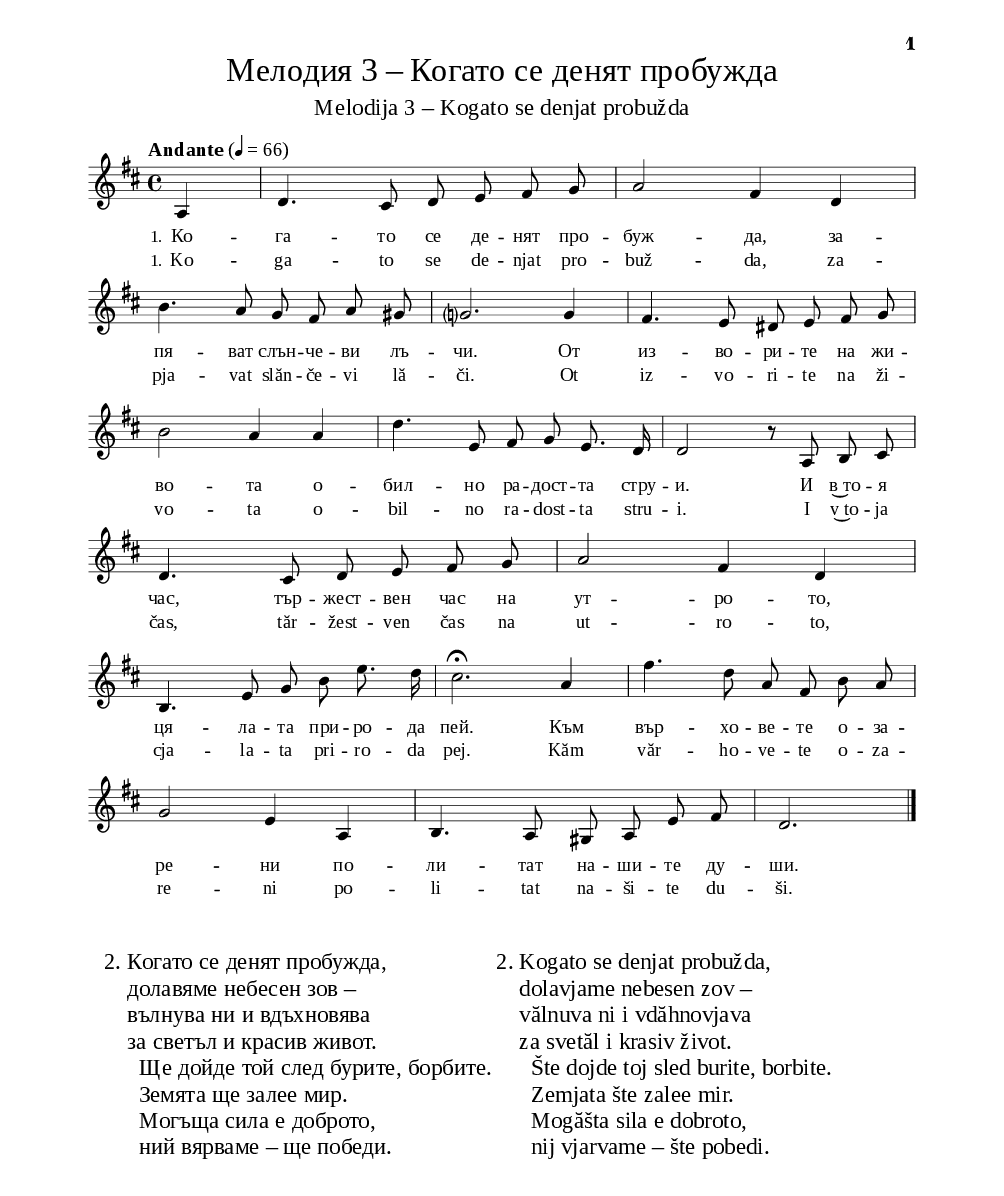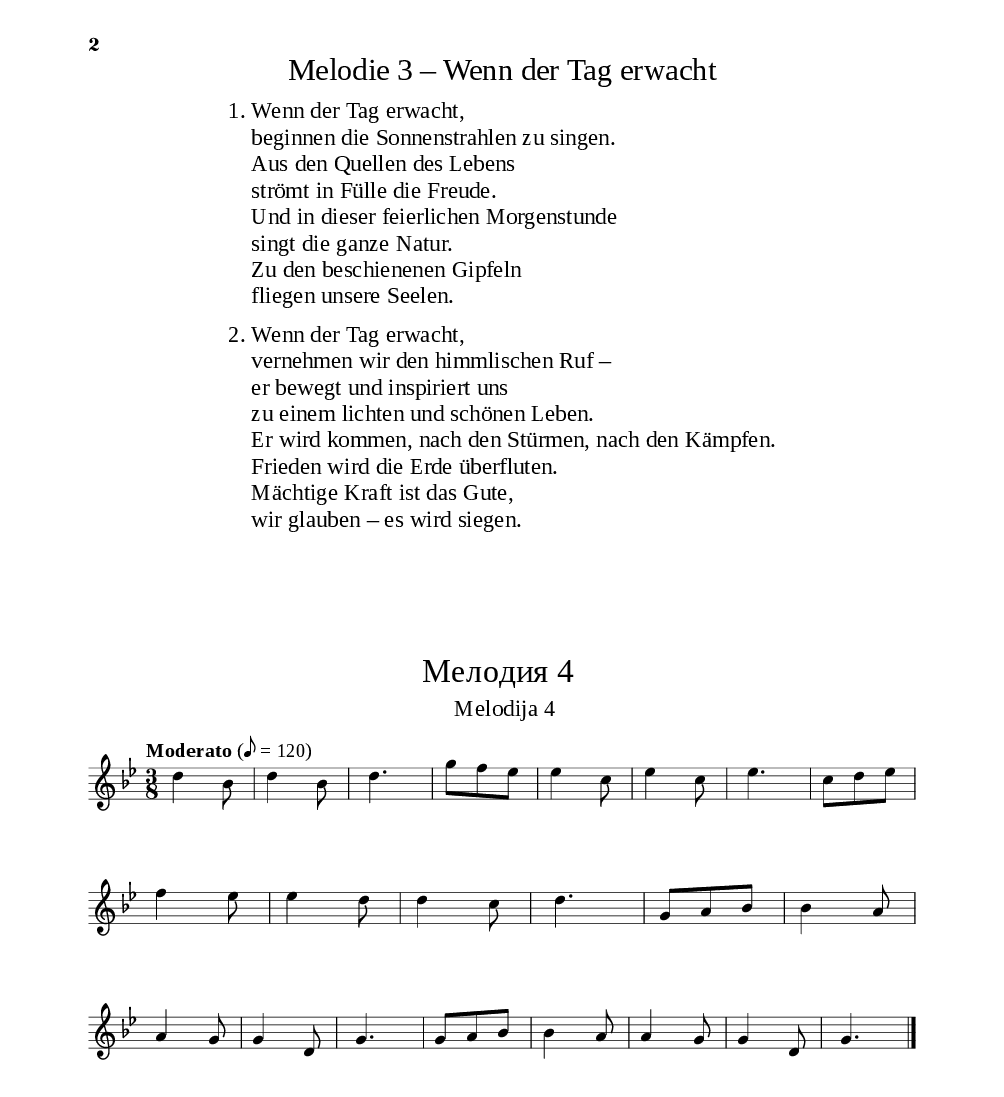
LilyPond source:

\version "2.24.4"

% include paper part and global functions
\include "include/globals.ily"

\bookpart {
  \label #'ref188
  \tocItem \markup "Мелодия 3 – Когато се денят – Melodija 3 – Kogato se denjat"
  \include "include/bookpart-paper.ily"
  \score {
    \include "include/score-layout.ily"

    \new Voice \relative c' {
      \clef treble
      \key d \major
      \time 4/4
      \tempoFunc "Andante" 4 "66"
      \autoBeamOff
      \partial 4
      a4 | d4. cis8 d8 e8 fis8 g8 | a2 fis4 d4 | \break

      b'4. a8 g fis a gis |g?2. g4 | fis4. e8 dis e fis g | \break

      b2 a4 a |d4. e,8 fis8 g8 e8. d16 | d2 r8 a8 b8 cis8 | \break

      d4. cis8 d e fis g | a2 fis4 d4 | \break

      b4. e8 g b e8. d16 | cis2.\fermata a4 | fis'4. d8 a fis b a \break |

      g2 e4 a,4 | b4. a8 gis a e'8 fis | d2 . \bar "|." \break
    }


    \addlyrics {
      \set stanza = "1." Ко -- га -- то се де -- нят про -- буж -- да,
      за -- пя -- ват слън -- че -- ви лъ -- чи.
      От из -- во -- ри -- те на жи -- во -- та
      о -- бил -- но ра -- дост -- та стру -- и.
      И в~то -- я час, тър -- жест -- вен час на ут -- ро -- то,
      ця -- ла -- та при -- ро -- да пей.
      Към вър -- хо -- ве -- те о -- за -- ре -- ни
      по -- ли -- тат на -- ши -- те ду -- ши.}
      \addlyrics {
        \set stanza = "1." Ko -- ga -- to se de -- njat pro -- buž -- da,
        za -- pja -- vat slăn -- če -- vi lă -- či.
        Ot iz -- vo -- ri -- te na ži -- vo -- ta
        o -- bil -- no ra -- dost -- ta stru -- i.
        I v~to -- ja čas, tăr -- žest -- ven čas na ut -- ro -- to,
        cja -- la -- ta pri -- ro -- da pej.
        Kăm văr -- ho -- ve -- te o -- za -- re -- ni
        po -- li -- tat na -- ši -- te du -- ši.}

        \header {
          title = \titleFunc "Мелодия 3 – Когато се денят пробужда""Melodija 3 – Kogato se denjat probužda"
        }

        \midi{}

      } % score

      \markup \vspace #2

      \markup \abs-fontsize #11 {
        \hspace #2
        \override #`(baseline-skip . ,bgCoupletBaselineSkip)
        \column {
          \line {   2. Когато се денят пробужда,}
          \line {   "   " долавяме небесен зов – }
          \line {   "   " вълнува ни и вдъхновява}
          \line {   "   " за светъл и красив живот.}
          \line {   "     " Ще дойде той след бурите, борбите. }
          \line {   "     " Земята ще залее мир.}
          \line {   "     " Могъща сила е доброто,}
          \line {   "     " ний вярваме – ще победи.}
        }


        \override #`(baseline-skip . ,bgCoupletBaselineSkip)
        \column {
          \line {   2. Kogato se denjat probužda,}
          \line {   "   " dolavjame nebesen zov – }
          \line {   "   " vălnuva ni i vdăhnovjava}
          \line {   "   " za svetăl i krasiv život.}
          \line {   "     " Šte dojde toj sled burite, borbite. }
          \line {   "     " Zemjata šte zalee mir.}
          \line {   "     " Mogăšta sila e dobroto,}
          \line {   "     " nij vjarvame – šte pobedi.}
        } %column
      } % markup

      \pageBreak
      % include foreign translation(s) of the song
      \version "2.24.4"

\markup \fill-line { \fontsize #deTitleFontSize "Melodie 3 – Wenn der Tag erwacht" }
\markup \null
\markup \null
\markup \abs-fontsize #11 {
 \fill-line {
  \override #`(baseline-skip . ,deCoupletBaselineSkip)

  \column {

    \line { 1. Wenn der Tag erwacht, }

    \line {   "   " beginnen die Sonnenstrahlen zu singen.}

   \line {   "   " Aus den Quellen des Lebens}

   \line {   "   " strömt in Fülle die Freude. }

    \line {   "   " Und in dieser feierlichen Morgenstunde}

    \line {   "   " singt die ganze Natur.}

    \line {   "   " Zu den beschienenen Gipfeln}

   \line {   "   " fliegen unsere Seelen.}

   \vspace #0.5

    \line { 2. Wenn der Tag erwacht,}

   \line {   "   " vernehmen wir den himmlischen Ruf – }

   \line {   "   " er bewegt und inspiriert uns}

    \line {   "   " zu einem lichten und schönen Leben.}

    \line {   "   " Er wird kommen, nach den Stürmen, nach den Kämpfen.}

    \line {   "   " Frieden wird die Erde überfluten.}

    \line {   "   " Mächtige Kraft ist das Gute, }

    \line {   "   " wir glauben –  es wird siegen. }

  }
 }
}


      \markup \vspace #5


      \label #'ref189
      \tocItem \markup "Мелодия 4 – Melodija 4"
      \score {
        \include "include/score-layout.ily"

        \new Voice \absolute {
          \clef treble
          \key g \minor
          \time 3/8
          \tempoFunc "Moderato" 8 "120"
          d''4 bes'8 | % 2
          d''4 bes'8 | % 3
          d''4. | % 4
          g''8  f''8 es''8 | % 5
          es''4 c''8 | % 6
          es''4 c''8 | % 7
          es''4. | % 8
          c''8  d''8  es''8 \break | % 9
          f''4 es''8 |
          es''4 d''8 | % 11
          d''4 c''8 | % 12
          d''4. | % 13
          g'8  a'8 bes'8 | % 14
          bes'4  a'8 \break | % 15
          a'4  g'8 | % 16
          g'4  d'8 | % 17
          g'4. | % 18
          g'8 a'8 bes'8 | % 19
          bes'4  a'8 |
          a'4  g'8 | % 21
          g'4  d'8 | % 22
          g'4. \bar "|."
        }

        \addlyrics {
        }

        \header {
          title = \titleFunc "Мелодия 4 "" Melodija 4"
        }

        \midi{}

      } % score



    } % bookpart

    % Più mosso
    %
